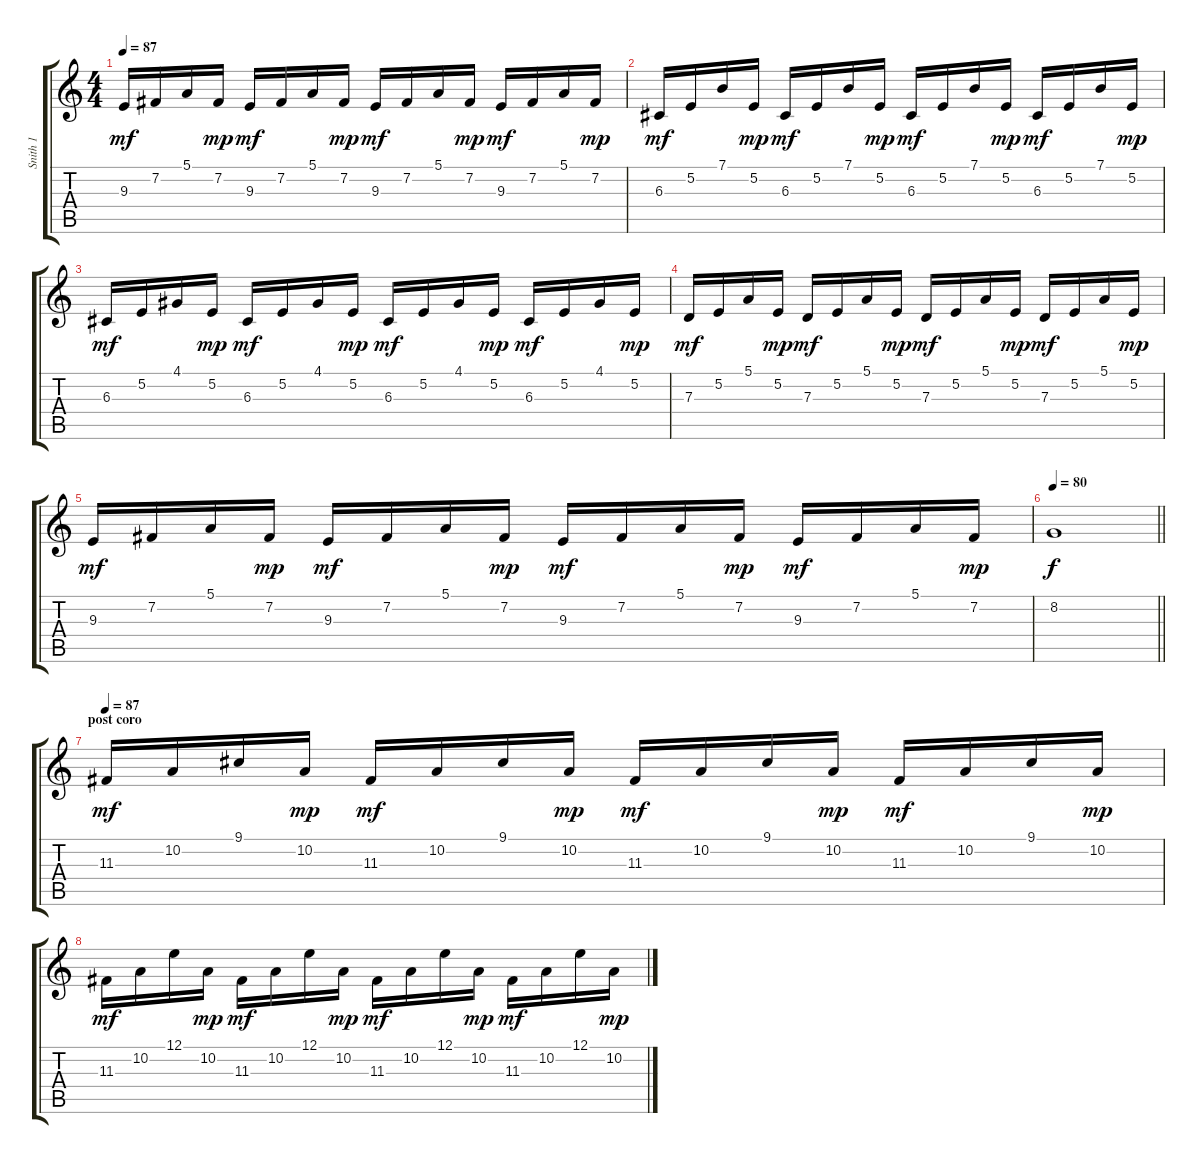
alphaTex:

\track ("Snith 1" "Snith 1") {instrument pad1newage}
\staff {score tabs}
\tuning (E4 B3 G3 D3 A2 E2) {hide}
\ts (4 4)
\tempo 87
\clef g2
\ks c
9.3.16{dy mf} 7.2.16 5.1.16 7.2.16{dy mp} 9.3.16{dy mf} 7.2.16 5.1.16 7.2.16{dy mp} 9.3.16{dy mf} 7.2.16 5.1.16 7.2.16{dy mp} 9.3.16{dy mf} 7.2.16 5.1.16 7.2.16{dy mp} |
6.3.16{dy mf} 5.2.16 7.1.16 5.2.16{dy mp} 6.3.16{dy mf} 5.2.16 7.1.16 5.2.16{dy mp} 6.3.16{dy mf} 5.2.16 7.1.16 5.2.16{dy mp} 6.3.16{dy mf} 5.2.16 7.1.16 5.2.16{dy mp} |
6.3.16{dy mf} 5.2.16 4.1.16 5.2.16{dy mp} 6.3.16{dy mf} 5.2.16 4.1.16 5.2.16{dy mp} 6.3.16{dy mf} 5.2.16 4.1.16 5.2.16{dy mp} 6.3.16{dy mf} 5.2.16 4.1.16 5.2.16{dy mp} |
7.3.16{dy mf} 5.2.16 5.1.16 5.2.16{dy mp} 7.3.16{dy mf} 5.2.16 5.1.16 5.2.16{dy mp} 7.3.16{dy mf} 5.2.16 5.1.16 5.2.16{dy mp} 7.3.16{dy mf} 5.2.16 5.1.16 5.2.16{dy mp} |
9.3.16{dy mf} 7.2.16 5.1.16 7.2.16{dy mp} 9.3.16{dy mf} 7.2.16 5.1.16 7.2.16{dy mp} 9.3.16{dy mf} 7.2.16 5.1.16 7.2.16{dy mp} 9.3.16{dy mf} 7.2.16 5.1.16 7.2.16{dy mp} |
\tempo 80
\barLineRight lightlight
8.2.1{dy f} |
\section ("" "post coro")
\tempo 87
11.3.16{dy mf} 10.2.16 9.1.16 10.2.16{dy mp} 11.3.16{dy mf} 10.2.16 9.1.16 10.2.16{dy mp} 11.3.16{dy mf} 10.2.16 9.1.16 10.2.16{dy mp} 11.3.16{dy mf} 10.2.16 9.1.16 10.2.16{dy mp} |
11.3.16{dy mf} 10.2.16 12.1.16 10.2.16{dy mp} 11.3.16{dy mf} 10.2.16 12.1.16 10.2.16{dy mp} 11.3.16{dy mf} 10.2.16 12.1.16 10.2.16{dy mp} 11.3.16{dy mf} 10.2.16 12.1.16 10.2.16{dy mp}
